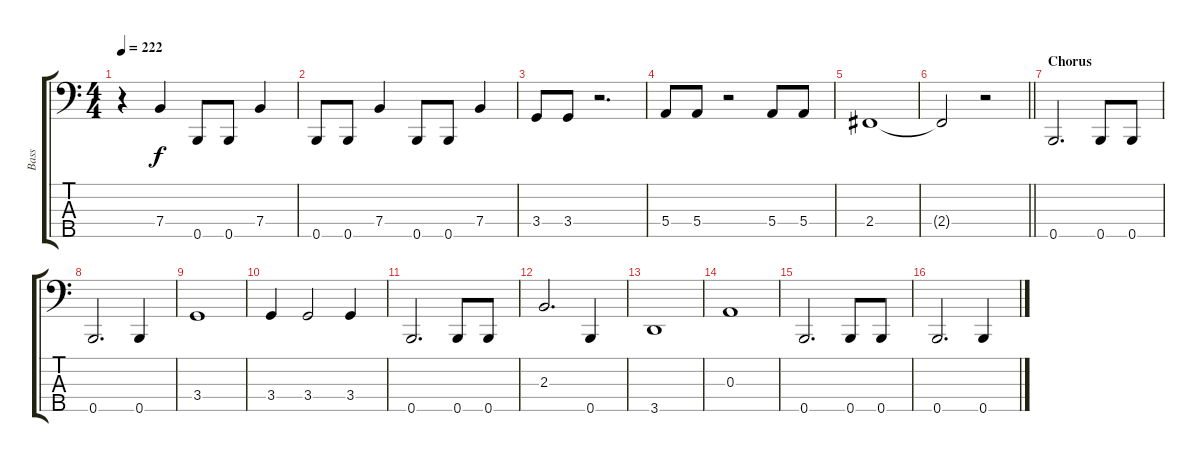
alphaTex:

\track ("Bass" "Bass") {instrument electricbasspick}
\staff {score tabs}
\tuning (G2 D2 A1 E1 B0) {hide}
\ts (4 4)
\tempo 222
\clef f4
\ks c
r.4{dy f} 7.4.4 0.5.8 0.5.8 7.4.4 |
0.5.8 0.5.8 7.4.4 0.5.8 0.5.8 7.4.4 |
3.4.8 3.4.8 r.2{d} |
5.4.8 5.4.8 r.2 5.4.8 5.4.8 |
2.4.1 |
\barLineRight lightlight
2.4{t}.2 r.2 |
\section ("" "Chorus")
0.5.2{d} 0.5.8 0.5.8 |
0.5.2{d} 0.5.4 |
3.4.1 |
3.4.4 3.4.2 3.4.4 |
0.5.2{d} 0.5.8 0.5.8 |
2.3.2{d} 0.5.4 |
3.5.1 |
0.3.1 |
0.5.2{d} 0.5.8 0.5.8 |
0.5.2{d} 0.5.4
